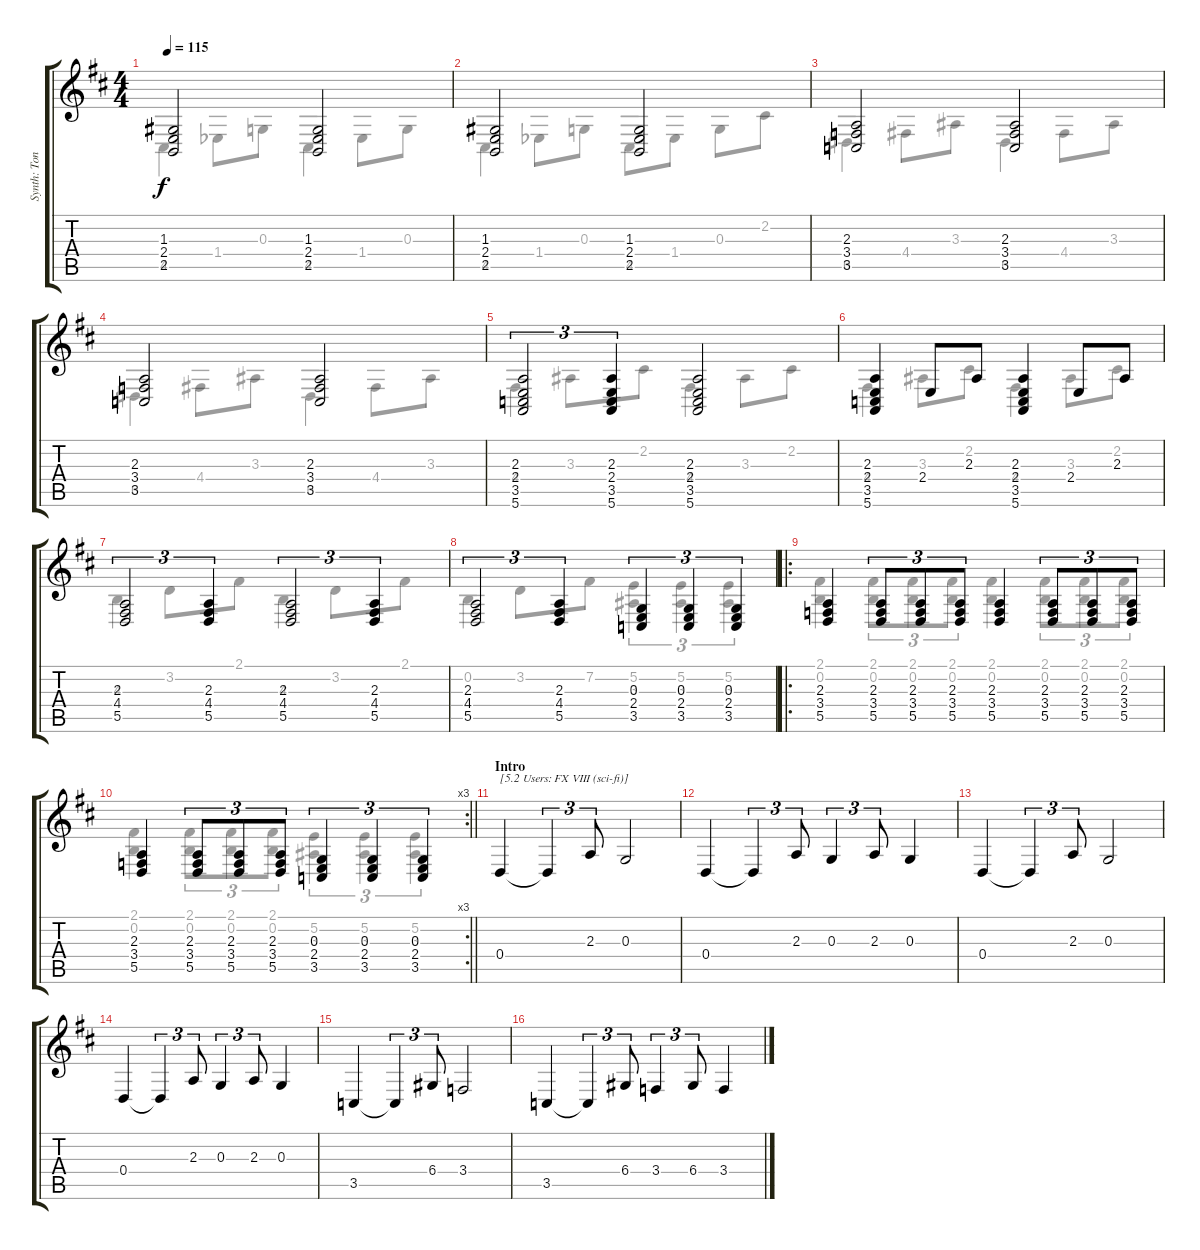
\track ("Synth: Tony" "Synth: Ton") {instrument fx8scifi}
\staff {score tabs}
\tuning (E4 B3 G3 D3 A2 E2) {hide}
\voice
\ts (4 4)
\tempo 115
\clef g2
\ks d
(1.3 2.4 2.5).2{dy f} (1.3 2.4 2.5).2 |
(1.3 2.4 2.5).2 (1.3 2.4 2.5).2 |
(2.3 3.4 3.5).2 (2.3 3.4 3.5).2 |
(2.3 3.4 3.5).2 (2.3 3.4 3.5).2 |
(2.3 2.4 3.5 5.6).2{tu (3 2)} (2.3 2.4 3.5 5.6).4{tu (3 2)} (2.3 2.4 3.5 5.6).2 |
(2.3 2.4 3.5 5.6).4 2.4.8 2.3.8 (2.3 2.4 3.5 5.6).4 2.4.8 2.3.8 |
(2.3 4.4 5.5).2{tu (3 2)} (2.3 4.4 5.5).4{tu (3 2)} (2.3 4.4 5.5).2{tu (3 2)} (2.3 4.4 5.5).4{tu (3 2)} |
(2.3 4.4 5.5).2{tu (3 2)} (2.3 4.4 5.5).4{tu (3 2)} (0.3 2.4 3.5).4{tu (3 2)} (0.3 2.4 3.5).4{tu (3 2)} (0.3 2.4 3.5).4{tu (3 2)} |
\ro
(2.3 3.4 5.5).4 (2.3 3.4 5.5).8{tu (3 2)} (2.3 3.4 5.5).8{tu (3 2)} (2.3 3.4 5.5).8{tu (3 2)} (2.3 3.4 5.5).4 (2.3 3.4 5.5).8{tu (3 2)} (2.3 3.4 5.5).8{tu (3 2)} (2.3 3.4 5.5).8{tu (3 2)} |
\rc 3
\barLineRight lightlight
(2.3 3.4 5.5).4 (2.3 3.4 5.5).8{tu (3 2)} (2.3 3.4 5.5).8{tu (3 2)} (2.3 3.4 5.5).8{tu (3 2)} (0.3 2.4 3.5).4{tu (3 2)} (0.3 2.4 3.5).4{tu (3 2)} (0.3 2.4 3.5).4{tu (3 2)} |
\section ("" "Intro")
0.4.4{txt "[5.2 Users: FX VIII (sci-fi)]" instrument fx8scifi} 0.4{t}.4{tu (3 2)} 2.3.8{tu (3 2)} 0.3.2 |
0.4.4 0.4{t}.4{tu (3 2)} 2.3.8{tu (3 2)} 0.3.4{tu (3 2)} 2.3.8{tu (3 2)} 0.3.4 |
0.4.4 0.4{t}.4{tu (3 2)} 2.3.8{tu (3 2)} 0.3.2 |
0.4.4 0.4{t}.4{tu (3 2)} 2.3.8{tu (3 2)} 0.3.4{tu (3 2)} 2.3.8{tu (3 2)} 0.3.4 |
3.5.4 3.5{t}.4{tu (3 2)} 6.4.8{tu (3 2)} 3.4.2 |
3.5.4 3.5{t}.4{tu (3 2)} 6.4.8{tu (3 2)} 3.4.4{tu (3 2)} 6.4.8{tu (3 2)} 3.4.4
\voice
\clef g2
\ottava regular
\simile none
\ks d
4.5.4{dy f} 1.4{acc b}.8 0.3.8 4.5.4 1.4{acc b}.8 0.3.8 |
4.5.4 1.4{acc b}.8 0.3.8 4.5.8 1.4{acc b}.8 0.3.8 2.2.8 |
6.5.4 4.4.8 3.3.8 6.5.4 4.4.8 3.3.8 |
6.5.4 4.4.8 3.3.8 6.5.4 4.4.8 3.3.8 |
4.4.4 3.3.8 2.2.8 4.4.4 3.3.8 2.2.8 |
4.4.4 3.3.8 2.2.8 4.4.4 3.3.8 2.2.8 |
4.3.4 3.2.8 2.1.8 4.3.4 3.2.8 2.1.8 |
0.2.4 3.2.8 7.2.8 (5.2 3.3).4{tu (3 2)} (5.2 3.3).4{tu (3 2)} (5.2 3.3).4{tu (3 2)} |
(2.1 0.2).4 (2.1 0.2).8{tu (3 2)} (2.1 0.2).8{tu (3 2)} (2.1 0.2).8{tu (3 2)} (2.1 0.2).4 (2.1 0.2).8{tu (3 2)} (2.1 0.2).8{tu (3 2)} (2.1 0.2).8{tu (3 2)} |
\barLineRight lightlight
(2.1 0.2).4 (2.1 0.2).8{tu (3 2)} (2.1 0.2).8{tu (3 2)} (2.1 0.2).8{tu (3 2)} (5.2 3.3).4{tu (3 2)} (5.2 3.3).4{tu (3 2)} (5.2 3.3).4{tu (3 2)} |
|
|
|
|
|
